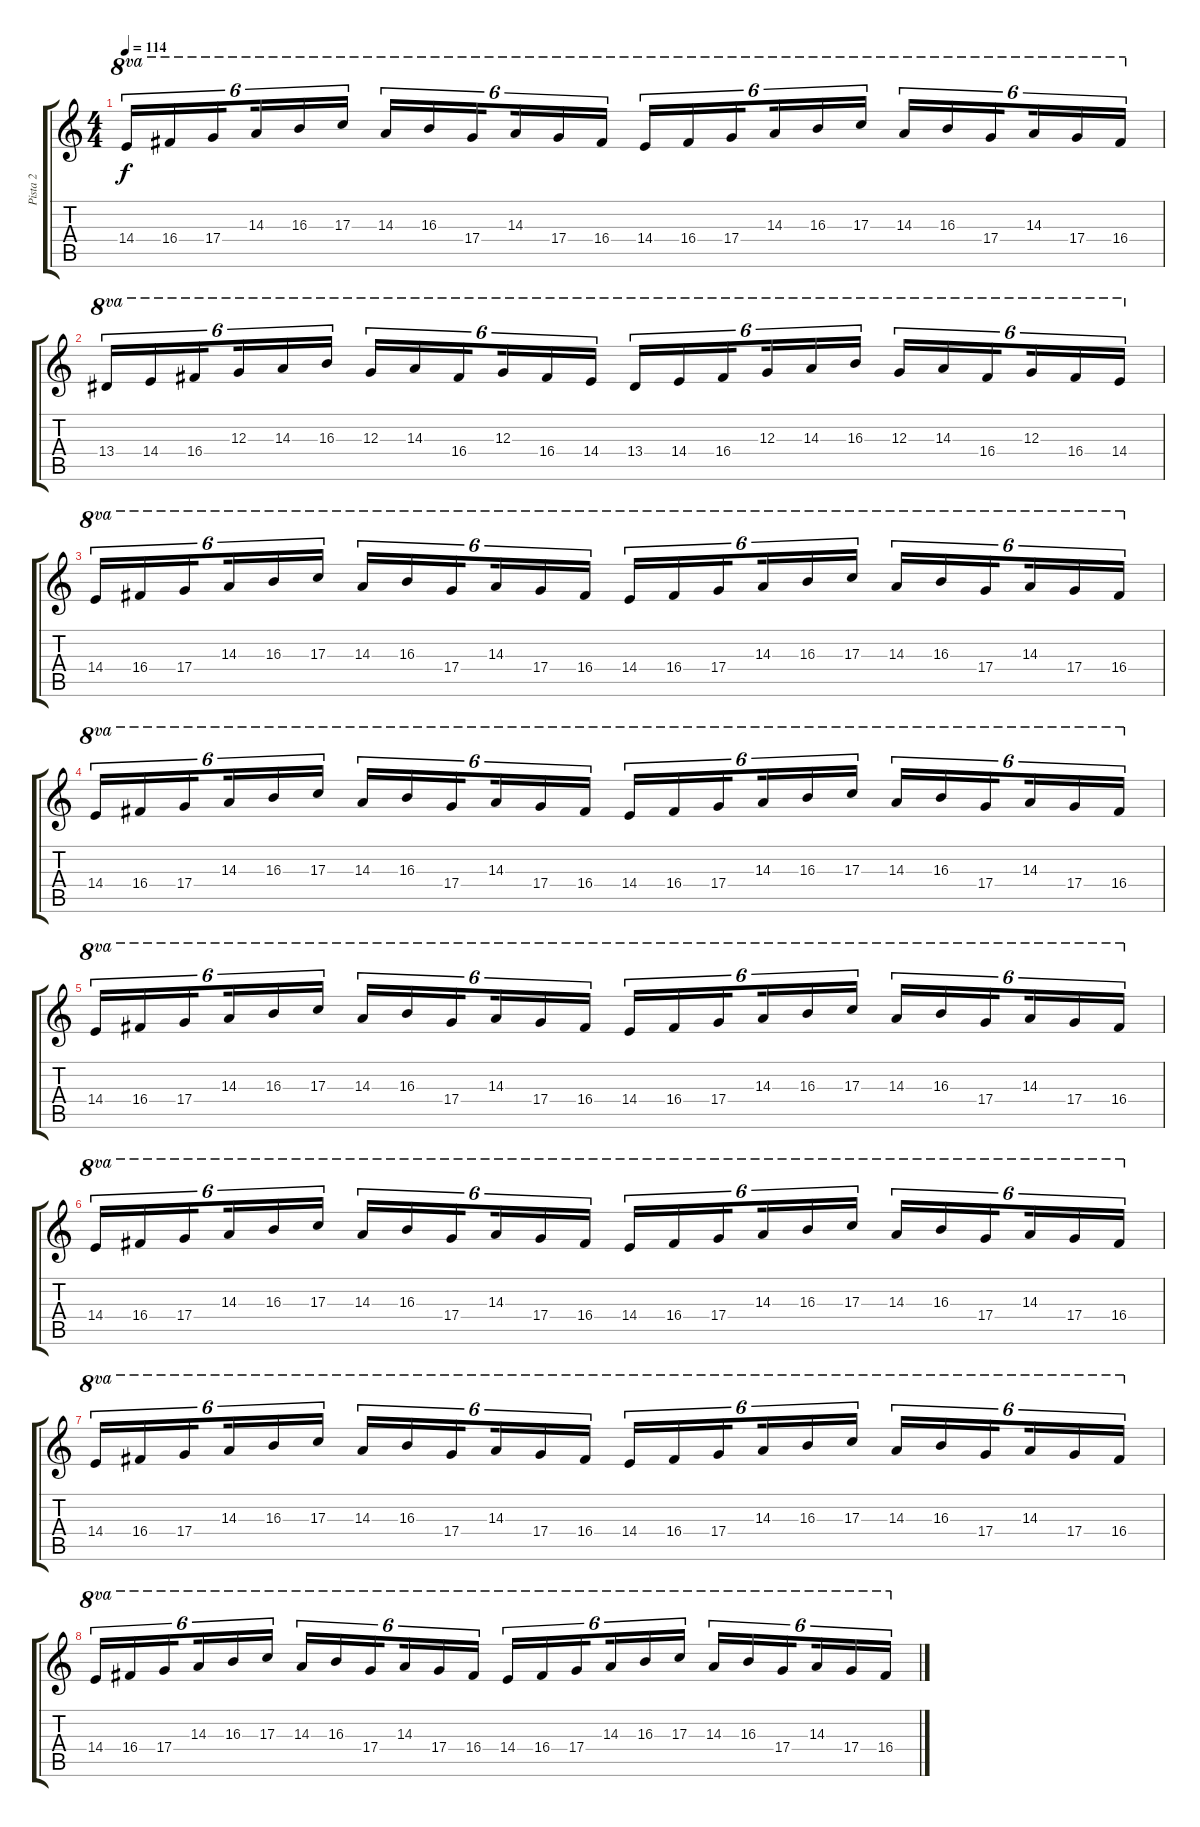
\track ("Pista 2" "Pista 2") {instrument overdrivenguitar}
\staff {score tabs}
\tuning (E4 B3 G3 D3 A2 E2) {hide}
\ts (4 4)
\tempo 114
\clef g2
\ks c
14.4.16{tu (6 4) ot 8va dy f} 16.4.16{tu (6 4) ot 8va} 17.4.16{tu (6 4) ot 8va beam splitsecondary} 14.3.16{tu (6 4) ot 8va} 16.3.16{tu (6 4) ot 8va} 17.3.16{tu (6 4) ot 8va} 14.3.16{tu (6 4) ot 8va} 16.3.16{tu (6 4) ot 8va} 17.4.16{tu (6 4) ot 8va beam splitsecondary} 14.3.16{tu (6 4) ot 8va} 17.4.16{tu (6 4) ot 8va} 16.4.16{tu (6 4) ot 8va} 14.4.16{tu (6 4) ot 8va} 16.4.16{tu (6 4) ot 8va} 17.4.16{tu (6 4) ot 8va beam splitsecondary} 14.3.16{tu (6 4) ot 8va} 16.3.16{tu (6 4) ot 8va} 17.3.16{tu (6 4) ot 8va} 14.3.16{tu (6 4) ot 8va} 16.3.16{tu (6 4) ot 8va} 17.4.16{tu (6 4) ot 8va beam splitsecondary} 14.3.16{tu (6 4) ot 8va} 17.4.16{tu (6 4) ot 8va} 16.4.16{tu (6 4) ot 8va} |
13.4.16{tu (6 4) ot 8va} 14.4.16{tu (6 4) ot 8va} 16.4.16{tu (6 4) ot 8va beam splitsecondary} 12.3.16{tu (6 4) ot 8va} 14.3.16{tu (6 4) ot 8va} 16.3.16{tu (6 4) ot 8va} 12.3.16{tu (6 4) ot 8va} 14.3.16{tu (6 4) ot 8va} 16.4.16{tu (6 4) ot 8va beam splitsecondary} 12.3.16{tu (6 4) ot 8va} 16.4.16{tu (6 4) ot 8va} 14.4.16{tu (6 4) ot 8va} 13.4.16{tu (6 4) ot 8va} 14.4.16{tu (6 4) ot 8va} 16.4.16{tu (6 4) ot 8va beam splitsecondary} 12.3.16{tu (6 4) ot 8va} 14.3.16{tu (6 4) ot 8va} 16.3.16{tu (6 4) ot 8va} 12.3.16{tu (6 4) ot 8va} 14.3.16{tu (6 4) ot 8va} 16.4.16{tu (6 4) ot 8va beam splitsecondary} 12.3.16{tu (6 4) ot 8va} 16.4.16{tu (6 4) ot 8va} 14.4.16{tu (6 4) ot 8va} |
14.4.16{tu (6 4) ot 8va} 16.4.16{tu (6 4) ot 8va} 17.4.16{tu (6 4) ot 8va beam splitsecondary} 14.3.16{tu (6 4) ot 8va} 16.3.16{tu (6 4) ot 8va} 17.3.16{tu (6 4) ot 8va} 14.3.16{tu (6 4) ot 8va} 16.3.16{tu (6 4) ot 8va} 17.4.16{tu (6 4) ot 8va beam splitsecondary} 14.3.16{tu (6 4) ot 8va} 17.4.16{tu (6 4) ot 8va} 16.4.16{tu (6 4) ot 8va} 14.4.16{tu (6 4) ot 8va} 16.4.16{tu (6 4) ot 8va} 17.4.16{tu (6 4) ot 8va beam splitsecondary} 14.3.16{tu (6 4) ot 8va} 16.3.16{tu (6 4) ot 8va} 17.3.16{tu (6 4) ot 8va} 14.3.16{tu (6 4) ot 8va} 16.3.16{tu (6 4) ot 8va} 17.4.16{tu (6 4) ot 8va beam splitsecondary} 14.3.16{tu (6 4) ot 8va} 17.4.16{tu (6 4) ot 8va} 16.4.16{tu (6 4) ot 8va} |
14.4.16{tu (6 4) ot 8va} 16.4.16{tu (6 4) ot 8va} 17.4.16{tu (6 4) ot 8va beam splitsecondary} 14.3.16{tu (6 4) ot 8va} 16.3.16{tu (6 4) ot 8va} 17.3.16{tu (6 4) ot 8va} 14.3.16{tu (6 4) ot 8va} 16.3.16{tu (6 4) ot 8va} 17.4.16{tu (6 4) ot 8va beam splitsecondary} 14.3.16{tu (6 4) ot 8va} 17.4.16{tu (6 4) ot 8va} 16.4.16{tu (6 4) ot 8va} 14.4.16{tu (6 4) ot 8va} 16.4.16{tu (6 4) ot 8va} 17.4.16{tu (6 4) ot 8va beam splitsecondary} 14.3.16{tu (6 4) ot 8va} 16.3.16{tu (6 4) ot 8va} 17.3.16{tu (6 4) ot 8va} 14.3.16{tu (6 4) ot 8va} 16.3.16{tu (6 4) ot 8va} 17.4.16{tu (6 4) ot 8va beam splitsecondary} 14.3.16{tu (6 4) ot 8va} 17.4.16{tu (6 4) ot 8va} 16.4.16{tu (6 4) ot 8va} |
14.4.16{tu (6 4) ot 8va} 16.4.16{tu (6 4) ot 8va} 17.4.16{tu (6 4) ot 8va beam splitsecondary} 14.3.16{tu (6 4) ot 8va} 16.3.16{tu (6 4) ot 8va} 17.3.16{tu (6 4) ot 8va} 14.3.16{tu (6 4) ot 8va} 16.3.16{tu (6 4) ot 8va} 17.4.16{tu (6 4) ot 8va beam splitsecondary} 14.3.16{tu (6 4) ot 8va} 17.4.16{tu (6 4) ot 8va} 16.4.16{tu (6 4) ot 8va} 14.4.16{tu (6 4) ot 8va} 16.4.16{tu (6 4) ot 8va} 17.4.16{tu (6 4) ot 8va beam splitsecondary} 14.3.16{tu (6 4) ot 8va} 16.3.16{tu (6 4) ot 8va} 17.3.16{tu (6 4) ot 8va} 14.3.16{tu (6 4) ot 8va} 16.3.16{tu (6 4) ot 8va} 17.4.16{tu (6 4) ot 8va beam splitsecondary} 14.3.16{tu (6 4) ot 8va} 17.4.16{tu (6 4) ot 8va} 16.4.16{tu (6 4) ot 8va} |
14.4.16{tu (6 4) ot 8va} 16.4.16{tu (6 4) ot 8va} 17.4.16{tu (6 4) ot 8va beam splitsecondary} 14.3.16{tu (6 4) ot 8va} 16.3.16{tu (6 4) ot 8va} 17.3.16{tu (6 4) ot 8va} 14.3.16{tu (6 4) ot 8va} 16.3.16{tu (6 4) ot 8va} 17.4.16{tu (6 4) ot 8va beam splitsecondary} 14.3.16{tu (6 4) ot 8va} 17.4.16{tu (6 4) ot 8va} 16.4.16{tu (6 4) ot 8va} 14.4.16{tu (6 4) ot 8va} 16.4.16{tu (6 4) ot 8va} 17.4.16{tu (6 4) ot 8va beam splitsecondary} 14.3.16{tu (6 4) ot 8va} 16.3.16{tu (6 4) ot 8va} 17.3.16{tu (6 4) ot 8va} 14.3.16{tu (6 4) ot 8va} 16.3.16{tu (6 4) ot 8va} 17.4.16{tu (6 4) ot 8va beam splitsecondary} 14.3.16{tu (6 4) ot 8va} 17.4.16{tu (6 4) ot 8va} 16.4.16{tu (6 4) ot 8va} |
14.4.16{tu (6 4) ot 8va} 16.4.16{tu (6 4) ot 8va} 17.4.16{tu (6 4) ot 8va beam splitsecondary} 14.3.16{tu (6 4) ot 8va} 16.3.16{tu (6 4) ot 8va} 17.3.16{tu (6 4) ot 8va} 14.3.16{tu (6 4) ot 8va} 16.3.16{tu (6 4) ot 8va} 17.4.16{tu (6 4) ot 8va beam splitsecondary} 14.3.16{tu (6 4) ot 8va} 17.4.16{tu (6 4) ot 8va} 16.4.16{tu (6 4) ot 8va} 14.4.16{tu (6 4) ot 8va} 16.4.16{tu (6 4) ot 8va} 17.4.16{tu (6 4) ot 8va beam splitsecondary} 14.3.16{tu (6 4) ot 8va} 16.3.16{tu (6 4) ot 8va} 17.3.16{tu (6 4) ot 8va} 14.3.16{tu (6 4) ot 8va} 16.3.16{tu (6 4) ot 8va} 17.4.16{tu (6 4) ot 8va beam splitsecondary} 14.3.16{tu (6 4) ot 8va} 17.4.16{tu (6 4) ot 8va} 16.4.16{tu (6 4) ot 8va} |
14.4.16{tu (6 4) ot 8va} 16.4.16{tu (6 4) ot 8va} 17.4.16{tu (6 4) ot 8va beam splitsecondary} 14.3.16{tu (6 4) ot 8va} 16.3.16{tu (6 4) ot 8va} 17.3.16{tu (6 4) ot 8va} 14.3.16{tu (6 4) ot 8va} 16.3.16{tu (6 4) ot 8va} 17.4.16{tu (6 4) ot 8va beam splitsecondary} 14.3.16{tu (6 4) ot 8va} 17.4.16{tu (6 4) ot 8va} 16.4.16{tu (6 4) ot 8va} 14.4.16{tu (6 4) ot 8va} 16.4.16{tu (6 4) ot 8va} 17.4.16{tu (6 4) ot 8va beam splitsecondary} 14.3.16{tu (6 4) ot 8va} 16.3.16{tu (6 4) ot 8va} 17.3.16{tu (6 4) ot 8va} 14.3.16{tu (6 4) ot 8va} 16.3.16{tu (6 4) ot 8va} 17.4.16{tu (6 4) ot 8va beam splitsecondary} 14.3.16{tu (6 4) ot 8va} 17.4.16{tu (6 4) ot 8va} 16.4.16{tu (6 4) ot 8va}
